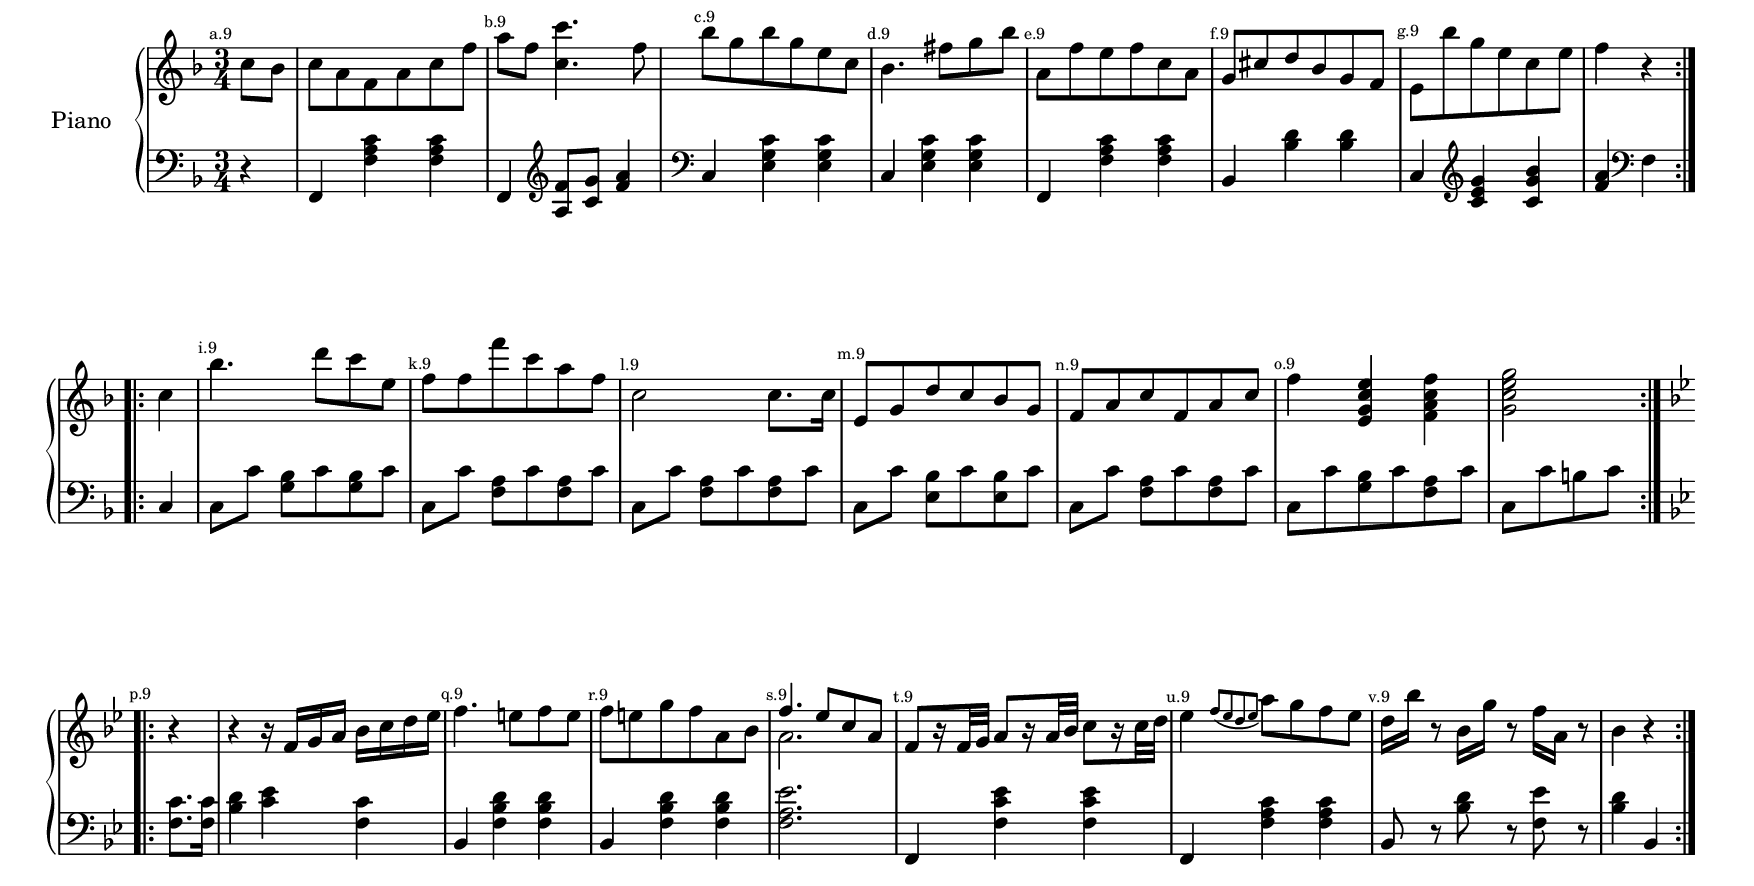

\paper {
paper-height = 150\mm
paper-width  = 297\mm 
top-margin = 0\mm
bottom-margin = 0\mm
ragged-last-bottom = ##f
last-bottom-spacing #'basic-distance = #0 
}

\header {
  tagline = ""  % removed
} 

%
% get it as pdf
%
righthand = \new Staff =
"1" {
\time 3/4
\set Score.tempoHideNote = ##t
\tempo 4 = 120
\clef "treble"
    \partial 4 
  \key f \major 
% start repeat
\repeat volta 2 
{
% s64

s64
\mark \markup { \teeny { "a.9" } }c''8 [bes'8 ]  |
c''8 [a'8 f'8 a'8 c''8 f''8 ]  |
\mark \markup { \teeny { "b.9" } }a''8 [f''8 ]  < c''' c''  >4. f''8  |
\mark \markup { \teeny { "c.9" } }bes''8 [g''8 bes''8 g''8 e''8 c''8 ]  |
\mark \markup { \teeny { "d.9" } }bes'4. fis''8 [g''8 bes''8 ]  |
\mark \markup { \teeny { "e.9" } }a'8 [f''8 e''8 f''8 c''8 a'8 ]  |
\mark \markup { \teeny { "f.9" } }g'8 [cis''8 d''8 bes'8 g'8 f'8 ]  |
\mark \markup { \teeny { "g.9" } }e'8 [bes''8 g''8 e''8 c''8 e''8 ]  |
f''4  r4  |

}
% ending repeat

% start repeat
\repeat volta 2 
{
% s64
\mark \markup { \teeny { "" } }c''4  |
\mark \markup { \teeny { "i.9" } }bes''4. d'''8 [c'''8 e''8 ]  |
\mark \markup { \teeny { "k.9" } }f''8 [f''8 f'''8 c'''8 a''8 f''8 ]  |
\mark \markup { \teeny { "l.9" } }c''2 c''8. [c''16 ]  |
\mark \markup { \teeny { "m.9" } }e'8 [g'8 d''8 c''8 bes'8 g'8 ]  |
\mark \markup { \teeny { "n.9" } }f'8 [a'8 c''8 f'8 a'8 c''8 ]  |
\mark \markup { \teeny { "o.9" } }f''4  < e' g' c'' e''  >4  < f' a' c'' f''  >4  |
 < g' c'' e'' g''  >2  |

}
% ending repeat

% start repeat
\repeat volta 2 
{
% s64
\key bes \major \mark \markup { \teeny { "p.9" } } r4  |
 r4  r16 f'16 [g'16 a'16 ] bes'16 [c''16 d''16 es''16 ]  |
\mark \markup { \teeny { "q.9" } }f''4. e''8 [f''8 e''8 ]  |
\mark \markup { \teeny { "r.9" } }f''8 [e''8 g''8 f''8 a'8 bes'8 ]  |
\mark \markup { \teeny { "s.9" } }<<{f''4. es''8 [c''8 a'8 ] } \\ {a'2. }>> |
\mark \markup { \teeny { "t.9" } }f'8 [ r16 f'32 g'32 ] a'8 [ r16 a'32 bes'32 ] c''8 [ r16 c''32 d''32 ]  |
\mark \markup { \teeny { "u.9" } }es''4  \acciaccatura {f''8 [es''8 d''8 es''8 ] } a''8 [g''8 f''8 es''8 ]  |
\mark \markup { \teeny { "v.9" } }d''16 [bes''16 ]  r8 bes'16 [g''16 ]  r8 f''16 [a'16 ]  r8  |
bes'4  r4  |

}
% ending repeat
}
lefthand = \new Staff =
"2" {
\time 3/4
\clef "bass"
    \partial 4 
  \key f \major 
% start repeat
\repeat volta 2 
{
% s64

s64
 r4  |
f,4  < f a c'  >4  < f a c'  >4  |
f,4 
\clef "treble"  < a f'  >8 [ < c' g'  >8 ]  < f' a'  >4 
\clef "bass"  |
c4  < e g c'  >4  < e g c'  >4  |
c4  < e g c'  >4  < e g c'  >4  |
f,4  < f a c'  >4  < f a c'  >4  |
bes,4  < bes d'  >4  < bes d'  >4  |
c4 
\clef "treble"  < c' e' g'  >4  < c' g' bes'  >4  |
 < f' a'  >4 
\clef "bass" f  |

}
% ending repeat

% start repeat
\repeat volta 2 
{
% s64
c4  |
c8 [c'8 ]  < g bes  >8 [c'8  < g bes  >8 c'8 ]  |
c8 [c'8 ]  < f a  >8 [c'8  < f a  >8 c'8 ]  |
c8 [c'8 ]  < f a  >8 [c'8  < f a  >8 c'8 ]  |
c8 [c'8 ]  < e bes  >8 [c'8  < e bes  >8 c'8 ]  |
c8 [c'8 ]  < f a  >8 [c'8  < f a  >8 c'8 ]  |
c8 [c'8  < g bes  >8 c'8  < f a  >8 c'8 ]  |
c [c' b c' ]  |

}
% ending repeat

% start repeat
\repeat volta 2 
{
% s64
\key bes \major  < f c'  >8. [ < f c'  >16 ]  |
 < bes d'  >4  < c' es'  >4  < f c'  >4  |
bes,4  < f bes d'  >4  < f bes d'  >4  |
bes,4  < f bes d'  >4  < f bes d'  >4  |
 < f a es'  >2.  |
f,4  < f c' es'  >4  < f c' es'  >4  |
f,4  < f a c'  >4  < f a c'  >4  |
bes,8  r8  < bes d'  >8  r8  < f es'  >8  r8  |
 < bes d'  >4 bes,  |

}
% ending repeat
}


\score {
\new PianoStaff
    <<
    \set PianoStaff.instrumentName = #"Piano  " 
    \righthand
    \lefthand
    >>
  \layout {}
}

\score {
\new PianoStaff
    \unfoldRepeats
    <<
    \set PianoStaff.instrumentName = #"Piano  " 
    \righthand
    \lefthand
    >>
    \midi {
    midiMinimumVolume = #0.5
    midiMaximumVolume = #0.9
    }
}

